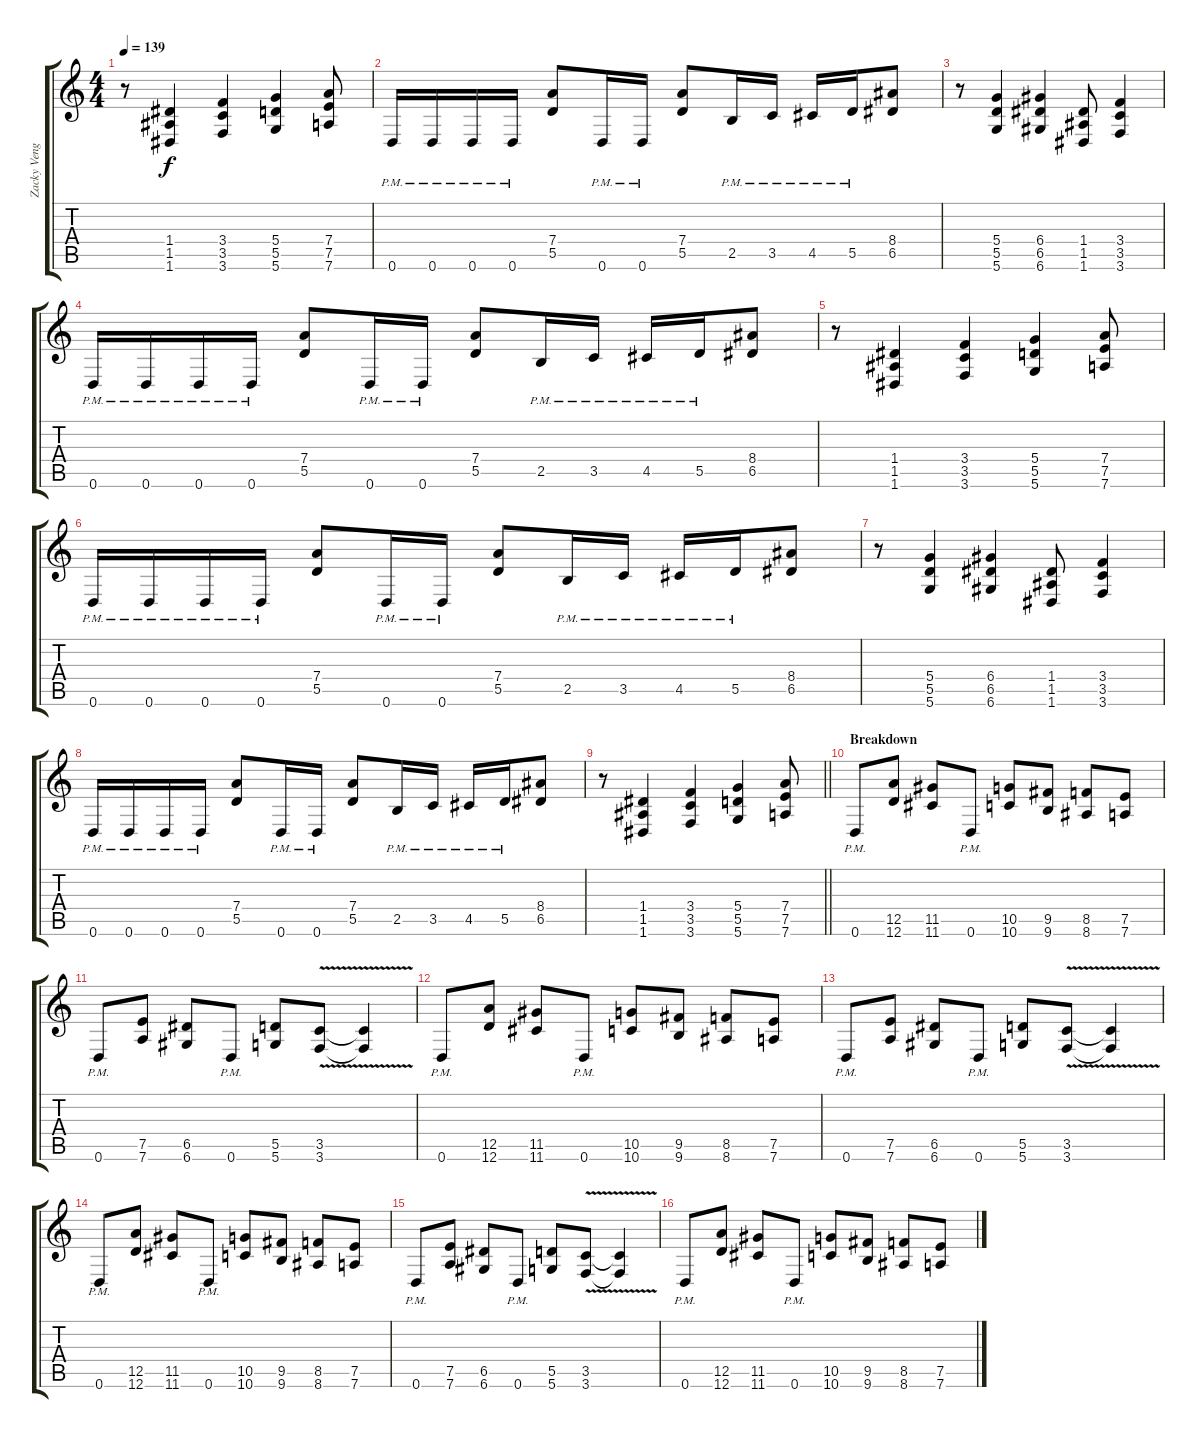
\track ("Zacky Vengence" "Zacky Veng") {instrument distortionguitar}
\staff {score tabs}
\tuning (E4 B3 G3 D3 A2 D2) {hide}
\ts (4 4)
\tempo 139
\clef g2
\ks c
r.8{dy f} (1.4 1.5 1.6).4 (3.4 3.5 3.6).4 (5.4 5.5 5.6).4 (7.4 7.5 7.6).8 |
0.6{pm}.16 0.6{pm}.16 0.6{pm}.16 0.6{pm}.16 (7.4 5.5).8 0.6{pm}.16 0.6{pm}.16 (7.4 5.5).8 2.5{pm}.16 3.5{pm}.16 4.5{pm}.16 5.5{pm}.16 (8.4 6.5).8 |
r.8 (5.4 5.5 5.6).4 (6.4 6.5 6.6).4 (1.4 1.5 1.6).8 (3.4 3.5 3.6).4 |
0.6{pm}.16 0.6{pm}.16 0.6{pm}.16 0.6{pm}.16 (7.4 5.5).8 0.6{pm}.16 0.6{pm}.16 (7.4 5.5).8 2.5{pm}.16 3.5{pm}.16 4.5{pm}.16 5.5{pm}.16 (8.4 6.5).8 |
r.8 (1.4 1.5 1.6).4 (3.4 3.5 3.6).4 (5.4 5.5 5.6).4 (7.4 7.5 7.6).8 |
0.6{pm}.16 0.6{pm}.16 0.6{pm}.16 0.6{pm}.16 (7.4 5.5).8 0.6{pm}.16 0.6{pm}.16 (7.4 5.5).8 2.5{pm}.16 3.5{pm}.16 4.5{pm}.16 5.5{pm}.16 (8.4 6.5).8 |
r.8 (5.4 5.5 5.6).4 (6.4 6.5 6.6).4 (1.4 1.5 1.6).8 (3.4 3.5 3.6).4 |
0.6{pm}.16 0.6{pm}.16 0.6{pm}.16 0.6{pm}.16 (7.4 5.5).8 0.6{pm}.16 0.6{pm}.16 (7.4 5.5).8 2.5{pm}.16 3.5{pm}.16 4.5{pm}.16 5.5{pm}.16 (8.4 6.5).8 |
\barLineRight lightlight
r.8 (1.4 1.5 1.6).4 (3.4 3.5 3.6).4 (5.4 5.5 5.6).4 (7.4 7.5 7.6).8 |
\section ("" "Breakdown")
0.6{pm}.8 (12.5 12.6).8 (11.5 11.6).8 0.6{pm}.8 (10.5 10.6).8 (9.5 9.6).8 (8.5 8.6).8 (7.5 7.6).8 |
0.6{pm}.8 (7.5 7.6).8 (6.5 6.6).8 0.6{pm}.8 (5.5 5.6).8 (3.5{v} 3.6{v}).8 (3.5{t} 3.6{t}).4 |
0.6{pm}.8 (12.5 12.6).8 (11.5 11.6).8 0.6{pm}.8 (10.5 10.6).8 (9.5 9.6).8 (8.5 8.6).8 (7.5 7.6).8 |
0.6{pm}.8 (7.5 7.6).8 (6.5 6.6).8 0.6{pm}.8 (5.5 5.6).8 (3.5{v} 3.6{v}).8 (3.5{t} 3.6{t}).4 |
0.6{pm}.8 (12.5 12.6).8 (11.5 11.6).8 0.6{pm}.8 (10.5 10.6).8 (9.5 9.6).8 (8.5 8.6).8 (7.5 7.6).8 |
0.6{pm}.8 (7.5 7.6).8 (6.5 6.6).8 0.6{pm}.8 (5.5 5.6).8 (3.5{v} 3.6{v}).8 (3.5{t} 3.6{t}).4 |
0.6{pm}.8 (12.5 12.6).8 (11.5 11.6).8 0.6{pm}.8 (10.5 10.6).8 (9.5 9.6).8 (8.5 8.6).8 (7.5 7.6).8
